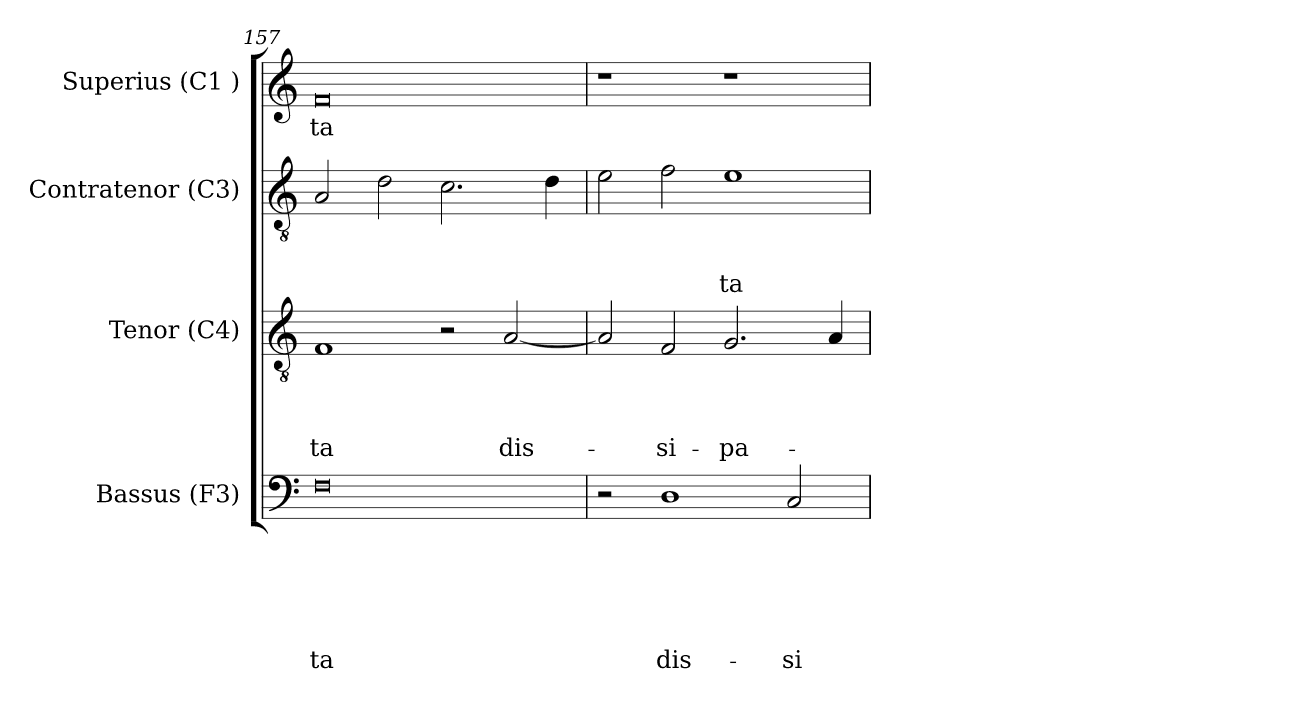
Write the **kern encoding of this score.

**kern	**text	**text	**text	**text	**text	**text	**kern	**text	**text	**text	**text	**kern	**text	**text	**text	**kern	**text
*part4	*part4	*part4	*part4	*part4	*part4	*part4	*part3	*part3	*part3	*part3	*part3	*part2	*part2	*part2	*part2	*part1	*part1
*staff4	*staff4	*staff4	*staff4	*staff4	*staff4	*staff4	*staff3	*staff3	*staff3	*staff3	*staff3	*staff2	*staff2	*staff2	*staff2	*staff1	*staff1
*I"Bassus (F3)	*	*	*	*	*	*	*I"Tenor (C4)	*	*	*	*	*I"Contratenor (C3)	*	*	*	*I"Superius (C1 )	*
*I'Bass.	*	*	*	*	*	*	*I'T.	*	*	*	*	*I'C.	*	*	*	*I'S.	*
*clefF4	*	*	*	*	*	*	*clefGv2	*	*	*	*	*clefGv2	*	*	*	*clefG2	*
*k[]	*	*	*	*	*	*	*k[]	*	*	*	*	*k[]	*	*	*	*k[]	*
*C:	*	*	*	*	*	*	*C:	*	*	*	*	*C:	*	*	*	*C:	*
=157	=157	=157	=157	=157	=157	=157	=157	=157	=157	=157	=157	=157	=157	=157	=157	=157	=157
!	!	!	!	!	!	!LO:LY:b:rj	!	!	!	!	!LO:LY:b	!	!	!	!	!	!LO:LY:b:rj
0F	.	.	.	.	.	-ta	1F	.	.	.	-ta	2A/	.	.	.	0f	-ta
.	.	.	.	.	.	.	.	.	.	.	.	2d\	.	.	.	.	.
.	.	.	.	.	.	.	2r	.	.	.	.	2.c\	.	.	.	.	.
!	!	!	!	!	!	!	!	!	!	!	!LO:LY:b	!	!	!	!	!	!
.	.	.	.	.	.	.	[<2A/	.	.	.	dis-	.	.	.	.	.	.
.	.	.	.	.	.	.	.	.	.	.	.	4d\	.	.	.	.	.
=158	=158	=158	=158	=158	=158	=158	=158	=158	=158	=158	=158	=158	=158	=158	=158	=158	=158
2r	.	.	.	.	.	.	2A/]	.	.	.	.	2e\	.	.	.	1r	.
!	!	!	!	!	!	!LO:LY:b	!	!	!	!	!LO:LY:b	!	!	!	!	!	!
1D	.	.	.	.	.	dis-	2F/	.	.	.	-si-	2f\	.	.	.	.	.
!	!	!	!	!	!	!	!	!	!	!	!LO:LY:b	!	!	!	!LO:LY:b	!	!
.	.	.	.	.	.	.	2.G/	.	.	.	-pa-	1e	.	.	-ta	1r	.
!	!	!	!	!	!	!LO:LY:b	!	!	!	!	!	!	!	!	!	!	!
2C/	.	.	.	.	.	-si-	.	.	.	.	.	.	.	.	.	.	.
.	.	.	.	.	.	.	4A/	.	.	.	.	.	.	.	.	.	.
=	=	=	=	=	=	=	=	=	=	=	=	=	=	=	=	=	=
*-	*-	*-	*-	*-	*-	*-	*-	*-	*-	*-	*-	*-	*-	*-	*-	*-	*-
